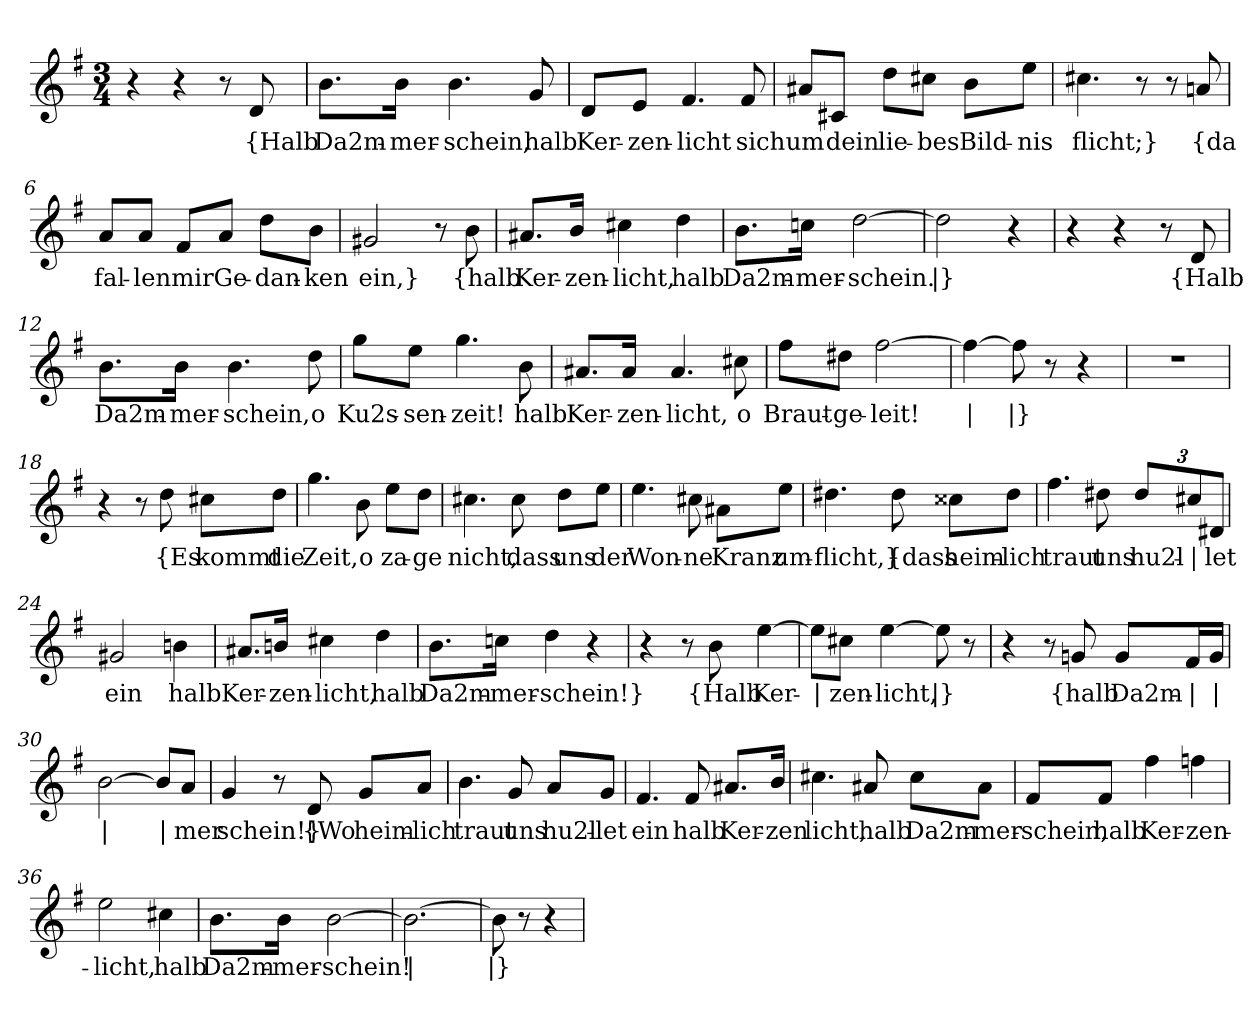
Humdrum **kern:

**kern	**text
*part1	*part1
*staff1	*staff1
*clefG2	*
*k[f#]	*
*M3/4	*
=1	=1
4r	.
4r	.
8r	.
!	!LO:LY:b
8d/	{Halb
=2	=2
!	!LO:LY:b
8.b\L	Da2m-
!	!LO:LY:b
16b\Jk	-mer-
!	!LO:LY:b
4.b\	-schein,
!	!LO:LY:b
8g/	halb
=3	=3
!	!LO:LY:b
8d/L	Ker-
!	!LO:LY:b
8e/J	-zen-
!	!LO:LY:b
4.f#/	-licht
!	!LO:LY:b
8f#/	sich
=4	=4
!	!LO:LY:b
8a#X/L	um
!	!LO:LY:b
8c#X/J	dein
!	!LO:LY:b
8dd\L	lie-
!	!LO:LY:b
8cc#X\J	-bes
!	!LO:LY:b
8b\L	Bild-
!	!LO:LY:b
8ee\J	-nis
!!LO:LB:g=z
=5	=5
!	!LO:LY:b
4.cc#X\	flicht;}
8r	.
8r	.
!	!LO:LY:b
8an/	{da
=6	=6
!	!LO:LY:b
8a/L	fal-
!	!LO:LY:b
8a/J	-len
!	!LO:LY:b
8f#/L	mir
!	!LO:LY:b
8a/J	Ge-
!	!LO:LY:b
8dd\L	-dan-
!	!LO:LY:b
8b\J	-ken
=7	=7
!	!LO:LY:b
2g#X/	ein,}
8r	.
!	!LO:LY:b
8b\	{halb
=8	=8
!	!LO:LY:b
8.a#X/L	Ker-
!	!LO:LY:b
16b/Jk	-zen-
!	!LO:LY:b
4cc#X\	-licht,
!	!LO:LY:b
4dd\	halb
=9	=9
!	!LO:LY:b
8.b\L	Da2m-
!	!LO:LY:b
16ccn\Jk	-mer-
!	!LO:LY:b
[2dd\	-schein.
!!LO:LB:g=z
=10	=10
!	!LO:LY:b
2dd\]	|}
4r	.
=11	=11
4r	.
4r	.
8r	.
!	!LO:LY:b
8d/	{Halb
=12	=12
!	!LO:LY:b
8.b\L	Da2m-
!	!LO:LY:b
16b\Jk	-mer-
!	!LO:LY:b
4.b\	-schein,
!	!LO:LY:b
8dd\	o
=13	=13
!	!LO:LY:b
8gg\L	Ku2s-
!	!LO:LY:b
8ee\J	-sen-
!	!LO:LY:b
4.gg\	-zeit!
!	!LO:LY:b
8b\	halb
=14	=14
!	!LO:LY:b
8.a#X/L	Ker-
!	!LO:LY:b
16a#/Jk	-zen-
!	!LO:LY:b
4.a#/	-licht,
!	!LO:LY:b
8cc#X\	o
!!LO:LB:g=z
=15	=15
!	!LO:LY:b
8ff#\L	Braut-
!	!LO:LY:b
8dd#X\J	-ge-
!	!LO:LY:b
[2ff#\	-leit!
=16	=16
!	!LO:LY:b
4ff#\_	|
!	!LO:LY:b
8ff#\]	|}
8r	.
4r	.
=17	=17
2.r	.
=18	=18
4r	.
8r	.
!	!LO:LY:b
8dd\	{Es
!	!LO:LY:b
8cc#X\L	kommt
!	!LO:LY:b
8dd\J	die
=19	=19
!	!LO:LY:b
4.gg\	Zeit,
!	!LO:LY:b
8b\	o
!	!LO:LY:b
8ee\L	za-
!	!LO:LY:b
8dd\J	-ge
=20	=20
!	!LO:LY:b
4.cc#X\	nicht,
!	!LO:LY:b
8cc#\	dass
!	!LO:LY:b
8dd\L	uns
!	!LO:LY:b
8ee\J	der
!!LO:LB:g=z
=21	=21
!	!LO:LY:b
4.ee\	Won-
!	!LO:LY:b
8cc#X\	-ne
!	!LO:LY:b
8a#X\L	Kranz
!	!LO:LY:b
8ee\J	um-
=22	=22
!	!LO:LY:b
4.dd#X\	flicht,}
!	!LO:LY:b
8dd#\	{dass
!	!LO:LY:b
8cc##X\L	heim-
!	!LO:LY:b
8dd#\J	-lich
=23	=23
!	!LO:LY:b
4.ff#\	traut
!	!LO:LY:b
8dd#X\	uns
*Xbrackettup	*
!	!LO:LY:b
12dd#/L	hu2l-
!	!LO:LY:b
12cc#X/	|
!	!LO:LY:b
12d#X/J	-let
=24	=24
!	!LO:LY:b
2g#X/	ein
!	!LO:LY:b
4bn\	halb
=25	=25
!	!LO:LY:b
8.a#X/L	Ker-
!	!LO:LY:b
16bn/Jk	-zen-
!	!LO:LY:b
4cc#X\	-licht,
!	!LO:LY:b
4dd\	halb
!!LO:LB:g=z
=26	=26
!	!LO:LY:b
8.b\L	Da2m-
!	!LO:LY:b
16ccn\Jk	-mer-
!	!LO:LY:b
4dd\	-schein!}
4r	.
=27	=27
4r	.
8r	.
!	!LO:LY:b
8b\	{Halb
!	!LO:LY:b
[4ee\	Ker-
=28	=28
!	!LO:LY:b
8ee\L]	|
!	!LO:LY:b
8cc#X\J	-zen-
!	!LO:LY:b
[4ee\	-licht,
!	!LO:LY:b
8ee\]	|}
8r	.
=29	=29
4r	.
8r	.
!	!LO:LY:b
8gn/	{halb
!	!LO:LY:b
8g/L	Da2m-
!	!LO:LY:b
16f#/L	|
!	!LO:LY:b
16g/JJ	|
=30	=30
!	!LO:LY:b
[2b\	|
!	!LO:LY:b
8b/L]	|
!	!LO:LY:b
8a/J	-mer
!!LO:LB:g=z
=31	=31
!	!LO:LY:b
4g/	-schein!}
8r	.
!	!LO:LY:b
8d/	{Wo
!	!LO:LY:b
8g/L	heim-
!	!LO:LY:b
8a/J	-lich
=32	=32
!	!LO:LY:b
4.b\	traut
!	!LO:LY:b
8g/	uns
!	!LO:LY:b
8a/L	hu2l-
!	!LO:LY:b
8g/J	-let
=33	=33
!	!LO:LY:b
4.f#/	ein
!	!LO:LY:b
8f#/	halb
!	!LO:LY:b
8.a#X/L	Ker-
!	!LO:LY:b
16b/Jk	-zen
=34	=34
!	!LO:LY:b
4.cc#X\	-licht,
!	!LO:LY:b
8a#X/	halb
!	!LO:LY:b
8cc#\L	Da2m-
!	!LO:LY:b
8a#\J	-mer-
!!LO:LB:g=z
=35	=35
!	!LO:LY:b
8f#/L	-schein,
!	!LO:LY:b
8f#/J	halb
!	!LO:LY:b
4ff#\	Ker-
!	!LO:LY:b
4ffn\	-zen-
=36	=36
!	!LO:LY:b
2ee\	-licht,
!	!LO:LY:b
4cc#X\	halb
=37	=37
!	!LO:LY:b
8.b\L	Da2m-
!	!LO:LY:b
16b\Jk	-mer-
!	!LO:LY:b
[2b\	-schein!
=38	=38
!	!LO:LY:b
2.b\_	|
=39	=39
!	!LO:LY:b
8b\]	|}
8r	.
4r	.
=	=
*-	*-
